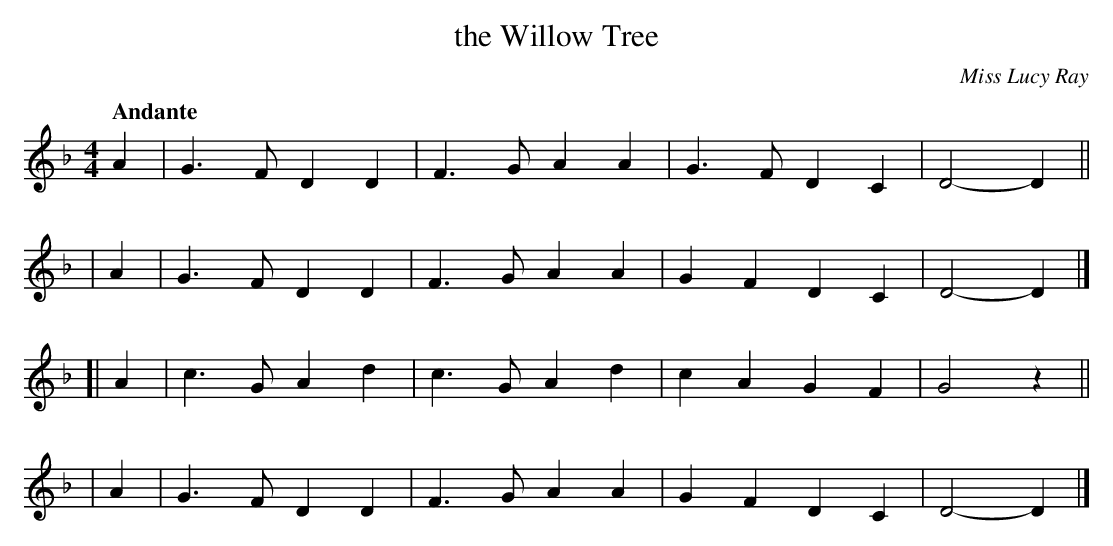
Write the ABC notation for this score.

X:1
T: the Willow Tree
O: Miss Lucy Ray
Q: "Andante"
M: 4/4
L: 1/8
K: F
   A2 | G3F D2D2 | F3G A2A2 | G3F  D2C2 | D4- D2 ||
|  A2 | G3F D2D2 | F3G A2A2 | G2F2 D2C2 | D4- D2 |]
[| A2 | c3G A2d2 | c3G A2d2 | c2A2 G2F2 | G4  z2 ||
|  A2 | G3F D2D2 | F3G A2A2 | G2F2 D2C2 | D4- D2 |]
